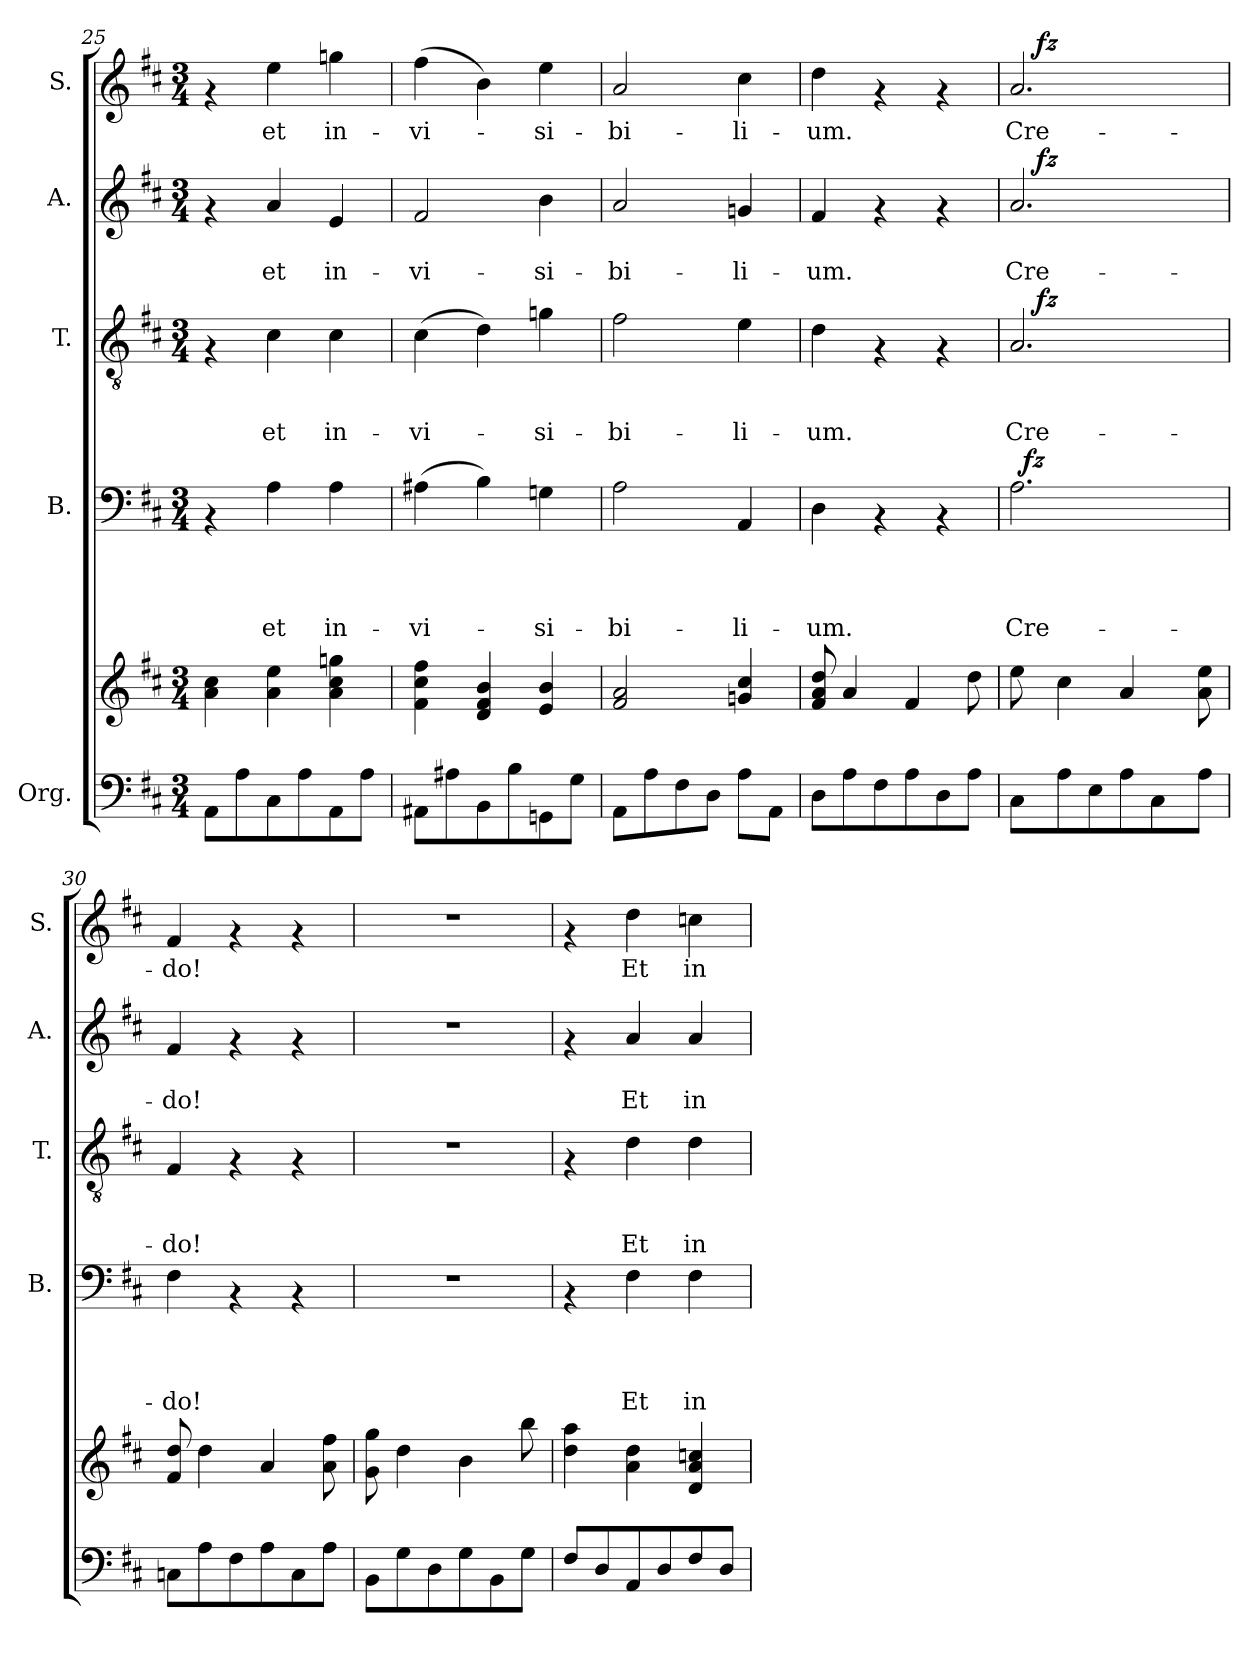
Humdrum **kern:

**kern	**kern	**kern	**text	**text	**text	**text	**dynam	**kern	**text	**text	**text	**dynam	**kern	**text	**text	**dynam	**kern	**text	**dynam
*part5	*part5	*part4	*part4	*part4	*part4	*part4	*part4	*part3	*part3	*part3	*part3	*part3	*part2	*part2	*part2	*part2	*part1	*part1	*part1
*staff6	*staff5	*staff4	*staff4	*staff4	*staff4	*staff4	*staff4	*staff3	*staff3	*staff3	*staff3	*staff3	*staff2	*staff2	*staff2	*staff2	*staff1	*staff1	*staff1
*I"Org.	*	*I"B.	*	*	*	*	*	*I"T.	*	*	*	*	*I"A.	*	*	*	*I"S.	*	*
*	*	*I'B.	*	*	*	*	*	*I'T.	*	*	*	*	*I'A.	*	*	*	*I'S.	*	*
*clefF4	*clefG2	*clefF4	*	*	*	*	*	*clefGv2	*	*	*	*	*clefG2	*	*	*	*clefG2	*	*
*k[f#c#]	*k[f#c#]	*k[f#c#]	*	*	*	*	*	*k[f#c#]	*	*	*	*	*k[f#c#]	*	*	*	*k[f#c#]	*	*
*D:	*D:	*D:	*	*	*	*	*	*D:	*	*	*	*	*D:	*	*	*	*D:	*	*
*M3/4	*M3/4	*M3/4	*	*	*	*	*	*M3/4	*	*	*	*	*M3/4	*	*	*	*M3/4	*	*
=25	=25	=25	=25	=25	=25	=25	=25	=25	=25	=25	=25	=25	=25	=25	=25	=25	=25	=25	=25
8AA\L	4a\ 4cc#\	4rAA	.	.	.	.	.	4rF	.	.	.	.	4rf	.	.	.	4rf	.	.
8A\	.	.	.	.	.	.	.	.	.	.	.	.	.	.	.	.	.	.	.
!	!	!	!	!	!	!LO:LY:b	!	!	!	!	!LO:LY:b	!	!	!	!LO:LY:b	!	!	!LO:LY:b	!
8C#\	4a\ 4ee\	4A\	.	.	.	et	.	4c#\	.	.	et	.	4a/	.	et	.	4ee\	et	.
8A\	.	.	.	.	.	.	.	.	.	.	.	.	.	.	.	.	.	.	.
!	!	!	!	!	!	!LO:LY:b	!	!	!	!	!LO:LY:b	!	!	!	!LO:LY:b	!	!	!LO:LY:b	!
8AA\	4a\ 4cc#\ 4ggn\	4A\	.	.	.	in-	.	4c#\	.	.	in-	.	4e/	.	in-	.	4ggn\	in-	.
8A\J	.	.	.	.	.	.	.	.	.	.	.	.	.	.	.	.	.	.	.
=26	=26	=26	=26	=26	=26	=26	=26	=26	=26	=26	=26	=26	=26	=26	=26	=26	=26	=26	=26
!	!	!	!	!	!	!LO:LY:b	!	!	!	!	!LO:LY:b	!	!	!	!LO:LY:b	!	!	!LO:LY:b	!
8AA#X\L	4f#\ 4cc#\ 4ff#\	(>4A#X\	.	.	.	-vi-	.	(>4c#\	.	.	-vi-	.	2f#/	.	-vi-	.	(>4ff#\	-vi-	.
8A#X\	.	.	.	.	.	.	.	.	.	.	.	.	.	.	.	.	.	.	.
8BB\	4d/ 4f#/ 4b/	4B\)	.	.	.	.	.	4d\)	.	.	.	.	.	.	.	.	4b\)	.	.
8B\	.	.	.	.	.	.	.	.	.	.	.	.	.	.	.	.	.	.	.
!	!	!	!	!	!	!LO:LY:b	!	!	!	!	!LO:LY:b	!	!	!	!LO:LY:b	!	!	!LO:LY:b	!
8GGn\	4e/ 4b/	4Gn\	.	.	.	-si-	.	4gn\	.	.	-si-	.	4b\	.	-si-	.	4ee\	-si-	.
8G\J	.	.	.	.	.	.	.	.	.	.	.	.	.	.	.	.	.	.	.
!!LO:LB:g=z
=27	=27	=27	=27	=27	=27	=27	=27	=27	=27	=27	=27	=27	=27	=27	=27	=27	=27	=27	=27
!	!	!	!	!	!	!LO:LY:b	!	!	!	!	!LO:LY:b	!	!	!	!LO:LY:b	!	!	!LO:LY:b	!
8AA\L	2f#/ 2a/	2A\	.	.	.	-bi-	.	2f#\	.	.	-bi-	.	2a/	.	-bi-	.	2a/	-bi-	.
8A\	.	.	.	.	.	.	.	.	.	.	.	.	.	.	.	.	.	.	.
8F#\	.	.	.	.	.	.	.	.	.	.	.	.	.	.	.	.	.	.	.
8D\J	.	.	.	.	.	.	.	.	.	.	.	.	.	.	.	.	.	.	.
!	!	!	!	!	!	!LO:LY:b	!	!	!	!	!LO:LY:b	!	!	!	!LO:LY:b	!	!	!LO:LY:b	!
8A\L	4gn/ 4cc#/	4AA/	.	.	.	-li-	.	4e\	.	.	-li-	.	4gn/	.	-li-	.	4cc#\	-li-	.
8AA\J	.	.	.	.	.	.	.	.	.	.	.	.	.	.	.	.	.	.	.
=28	=28	=28	=28	=28	=28	=28	=28	=28	=28	=28	=28	=28	=28	=28	=28	=28	=28	=28	=28
!	!	!	!	!	!	!LO:LY:b	!	!	!	!	!LO:LY:b	!	!	!	!LO:LY:b	!	!	!LO:LY:b	!
8D\L	8f#/ 8a/ 8dd/	4D\	.	.	.	-um.	.	4d\	.	.	-um.	.	4f#/	.	-um.	.	4dd\	-um.	.
8A\	4a/	.	.	.	.	.	.	.	.	.	.	.	.	.	.	.	.	.	.
8F#\	.	4rAA	.	.	.	.	.	4rF	.	.	.	.	4rf	.	.	.	4rf	.	.
8A\	4f#/	.	.	.	.	.	.	.	.	.	.	.	.	.	.	.	.	.	.
8D\	.	4rAA	.	.	.	.	.	4rF	.	.	.	.	4rf	.	.	.	4rf	.	.
8A\J	8dd\	.	.	.	.	.	.	.	.	.	.	.	.	.	.	.	.	.	.
=29	=29	=29	=29	=29	=29	=29	=29	=29	=29	=29	=29	=29	=29	=29	=29	=29	=29	=29	=29
!	!	!	!	!	!	!LO:LY:b	!	!	!	!	!LO:LY:b	!	!	!	!LO:LY:b	!	!	!LO:LY:b	!
*	*	*^	*	*	*	*	*	*^	*	*	*	*	*^	*	*	*	*^	*	*
8C#\L	8ee\	2.A\	32ryy	.	.	.	Cre-	.	2.A/	16ryy	.	.	Cre-	.	2.a/	16ryy	.	Cre-	.	2.a/	16ryy	Cre-	.
!	!	!	!	!	!	!	!	!LO:DY:a	!	!	!	!	!	!	!	!	!	!	!	!	!	!	!
.	.	.	2ryy	.	.	.	.	fz	.	.	.	.	.	.	.	.	.	.	.	.	.	.	.
!	!	!	!	!	!	!	!	!	!	!	!	!	!	!LO:DY:a	!	!	!	!	!LO:DY:a	!	!	!	!LO:DY:a
.	.	.	.	.	.	.	.	.	.	2ryy	.	.	.	fz	.	2ryy	.	.	fz	.	2ryy	.	fz
8A\	4cc#\	.	.	.	.	.	.	.	.	.	.	.	.	.	.	.	.	.	.	.	.	.	.
8E\	.	.	.	.	.	.	.	.	.	.	.	.	.	.	.	.	.	.	.	.	.	.	.
8A\	4a/	.	.	.	.	.	.	.	.	.	.	.	.	.	.	.	.	.	.	.	.	.	.
8C#\	.	.	.	.	.	.	.	.	.	.	.	.	.	.	.	.	.	.	.	.	.	.	.
.	.	.	8..ryy	.	.	.	.	.	.	.	.	.	.	.	.	.	.	.	.	.	.	.	.
.	.	.	.	.	.	.	.	.	.	8.ryy	.	.	.	.	.	8.ryy	.	.	.	.	8.ryy	.	.
8A\J	8a\ 8ee\	.	.	.	.	.	.	.	.	.	.	.	.	.	.	.	.	.	.	.	.	.	.
=30	=30	=30	=30	=30	=30	=30	=30	=30	=30	=30	=30	=30	=30	=30	=30	=30	=30	=30	=30	=30	=30	=30	=30
!	!	!	!	!	!	!	!LO:LY:b	!	!	!	!	!	!LO:LY:b	!	!	!	!	!LO:LY:b	!	!	!	!LO:LY:b	!
*	*	*v	*v	*	*	*	*	*	*	*	*	*	*	*	*v	*v	*	*	*	*v	*v	*	*
*	*	*	*	*	*	*	*	*v	*v	*	*	*	*	*	*	*	*	*	*	*
8Cn\L	8f#/ 8dd/	4F#\	.	.	.	-do!	.	4F#/	.	.	-do!	.	4f#/	.	-do!	.	4f#/	-do!	.
8A\	4dd\	.	.	.	.	.	.	.	.	.	.	.	.	.	.	.	.	.	.
8F#\	.	4rAA	.	.	.	.	.	4rF	.	.	.	.	4rf	.	.	.	4rf	.	.
8A\	4a/	.	.	.	.	.	.	.	.	.	.	.	.	.	.	.	.	.	.
8C\	.	4rAA	.	.	.	.	.	4rF	.	.	.	.	4rf	.	.	.	4rf	.	.
8A\J	8a\ 8ff#\	.	.	.	.	.	.	.	.	.	.	.	.	.	.	.	.	.	.
=31	=31	=31	=31	=31	=31	=31	=31	=31	=31	=31	=31	=31	=31	=31	=31	=31	=31	=31	=31
8BB\L	8g\ 8gg\	2.r	.	.	.	.	.	2.r	.	.	.	.	2.r	.	.	.	2.r	.	.
8G\	4dd\	.	.	.	.	.	.	.	.	.	.	.	.	.	.	.	.	.	.
8D\	.	.	.	.	.	.	.	.	.	.	.	.	.	.	.	.	.	.	.
8G\	4b\	.	.	.	.	.	.	.	.	.	.	.	.	.	.	.	.	.	.
8BB\	.	.	.	.	.	.	.	.	.	.	.	.	.	.	.	.	.	.	.
8G\J	8bb\	.	.	.	.	.	.	.	.	.	.	.	.	.	.	.	.	.	.
=32	=32	=32	=32	=32	=32	=32	=32	=32	=32	=32	=32	=32	=32	=32	=32	=32	=32	=32	=32
8F#/L	4dd\ 4aa\	4rAA	.	.	.	.	.	4rF	.	.	.	.	4rf	.	.	.	4rf	.	.
8D/	.	.	.	.	.	.	.	.	.	.	.	.	.	.	.	.	.	.	.
!	!	!	!	!	!	!LO:LY:b	!	!	!	!	!LO:LY:b	!	!	!	!LO:LY:b	!	!	!LO:LY:b	!
8AA/	4a\ 4dd\	4F#\	.	.	.	Et	.	4d\	.	.	Et	.	4a/	.	Et	.	4dd\	Et	.
8D/	.	.	.	.	.	.	.	.	.	.	.	.	.	.	.	.	.	.	.
!	!	!	!	!	!	!LO:LY:b	!	!	!	!	!LO:LY:b	!	!	!	!LO:LY:b	!	!	!LO:LY:b	!
8F#/	4d/ 4a/ 4ccn/	4F#\	.	.	.	in	.	4d\	.	.	in	.	4a/	.	in	.	4ccn\	in	.
8D/J	.	.	.	.	.	.	.	.	.	.	.	.	.	.	.	.	.	.	.
=	=	=	=	=	=	=	=	=	=	=	=	=	=	=	=	=	=	=	=
*-	*-	*-	*-	*-	*-	*-	*-	*-	*-	*-	*-	*-	*-	*-	*-	*-	*-	*-	*-
